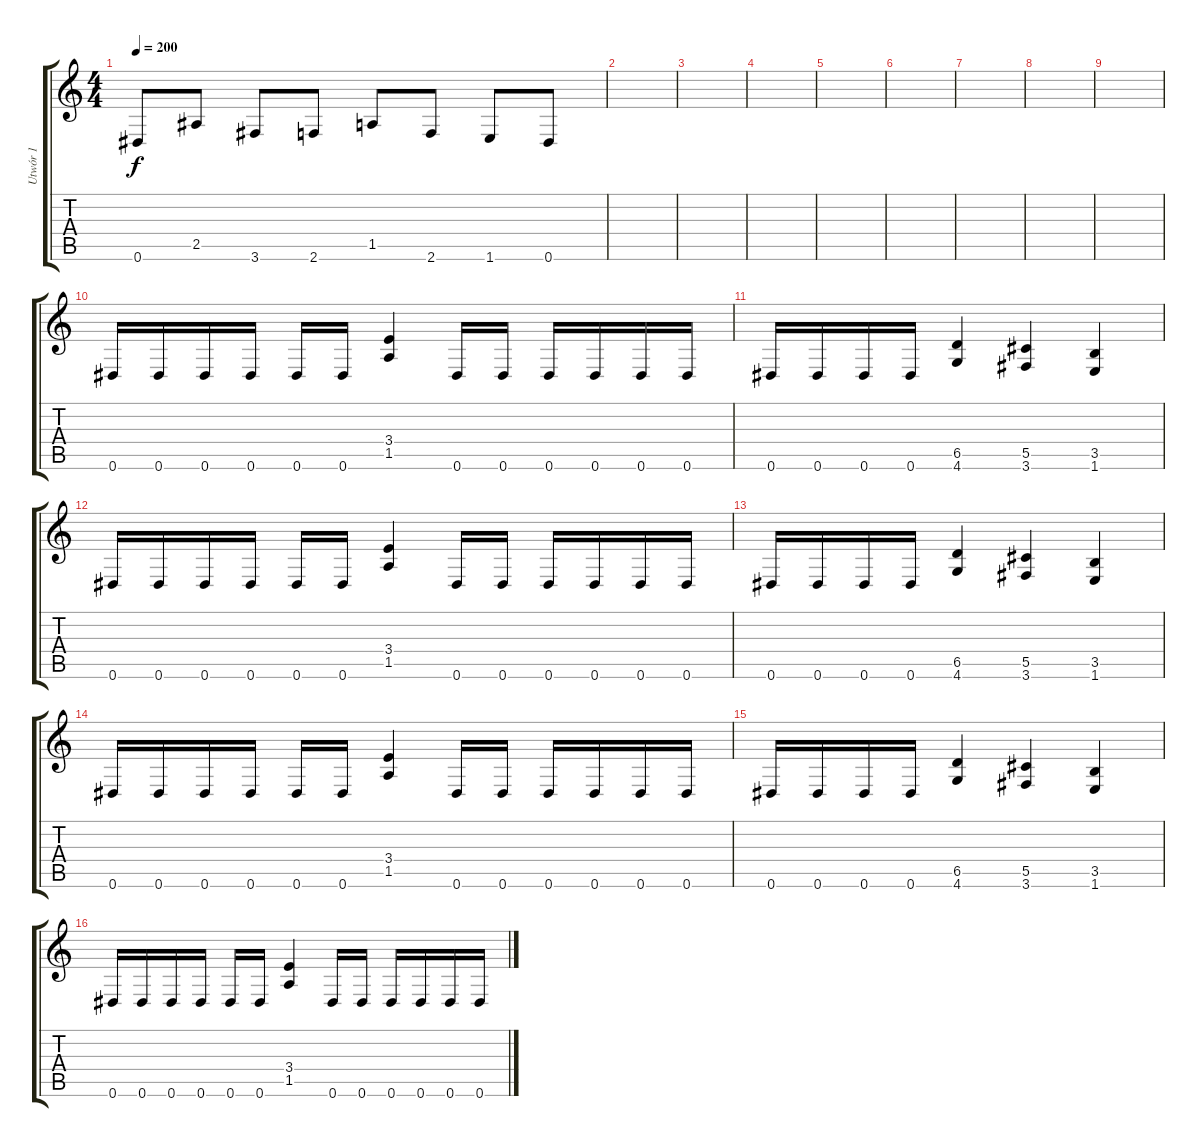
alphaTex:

\track ("Utwór 1" "Utwór 1") {instrument distortionguitar}
\staff {score tabs}
\tuning (Eb4 Bb3 Gb3 Db3 Ab2 Eb2) {hide}
\ts (4 4)
\tempo 200
\clef g2
\ks c
0.6.8{dy f} 2.5.8 3.6.8 2.6.8 1.5.8 2.6.8 1.6.8 0.6.8 |
|
|
|
|
|
|
|
|
0.6.16 0.6.16 0.6.16 0.6.16 0.6.16 0.6.16 (3.4 1.5).4 0.6.16 0.6.16 0.6.16 0.6.16 0.6.16 0.6.16 |
0.6.16 0.6.16 0.6.16 0.6.16 (6.5 4.6).4 (5.5 3.6).4 (3.5 1.6).4 |
0.6.16 0.6.16 0.6.16 0.6.16 0.6.16 0.6.16 (3.4 1.5).4 0.6.16 0.6.16 0.6.16 0.6.16 0.6.16 0.6.16 |
0.6.16 0.6.16 0.6.16 0.6.16 (6.5 4.6).4 (5.5 3.6).4 (3.5 1.6).4 |
0.6.16 0.6.16 0.6.16 0.6.16 0.6.16 0.6.16 (3.4 1.5).4 0.6.16 0.6.16 0.6.16 0.6.16 0.6.16 0.6.16 |
0.6.16 0.6.16 0.6.16 0.6.16 (6.5 4.6).4 (5.5 3.6).4 (3.5 1.6).4 |
0.6.16 0.6.16 0.6.16 0.6.16 0.6.16 0.6.16 (3.4 1.5).4 0.6.16 0.6.16 0.6.16 0.6.16 0.6.16 0.6.16
